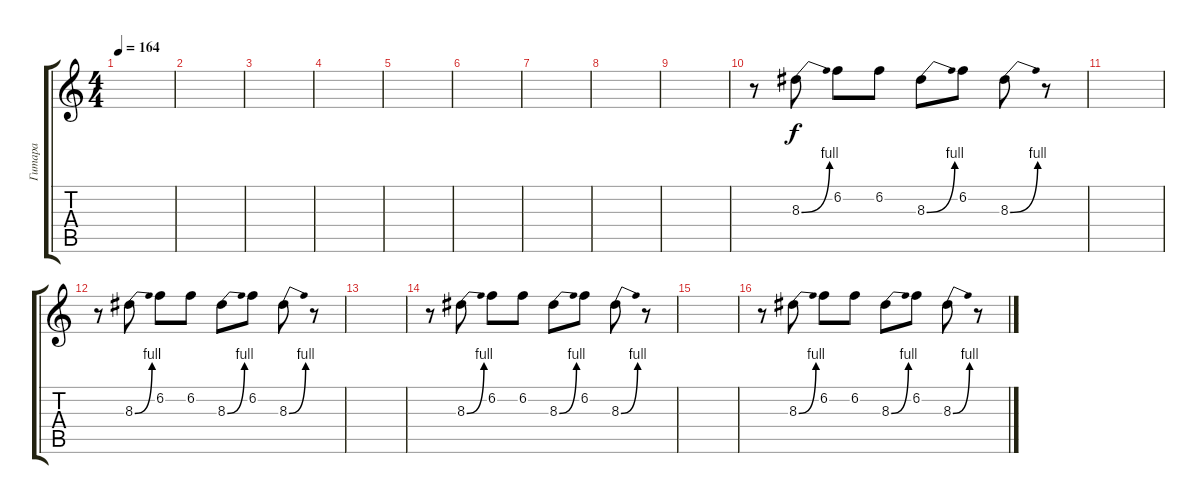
\track ("Гитара" "Гитара") {instrument distortionguitar}
\staff {score tabs}
\tuning (E4 B3 G3 D3 A2 E2) {hide}
\ts (4 4)
\tempo 164
\clef g2
\ks c
|
|
|
|
|
|
|
|
|
r.8 8.3{be (bend 0 0 60 4)}.8 6.2.8 6.2.8 8.3{be (bend 0 0 60 4)}.8 6.2.8 8.3{be (bend 0 0 60 4)}.8 r.8 |
|
r.8 8.3{be (bend 0 0 60 4)}.8 6.2.8 6.2.8 8.3{be (bend 0 0 60 4)}.8 6.2.8 8.3{be (bend 0 0 60 4)}.8 r.8 |
|
r.8 8.3{be (bend 0 0 60 4)}.8 6.2.8 6.2.8 8.3{be (bend 0 0 60 4)}.8 6.2.8 8.3{be (bend 0 0 60 4)}.8 r.8 |
|
r.8 8.3{be (bend 0 0 60 4)}.8 6.2.8 6.2.8 8.3{be (bend 0 0 60 4)}.8 6.2.8 8.3{be (bend 0 0 60 4)}.8 r.8
